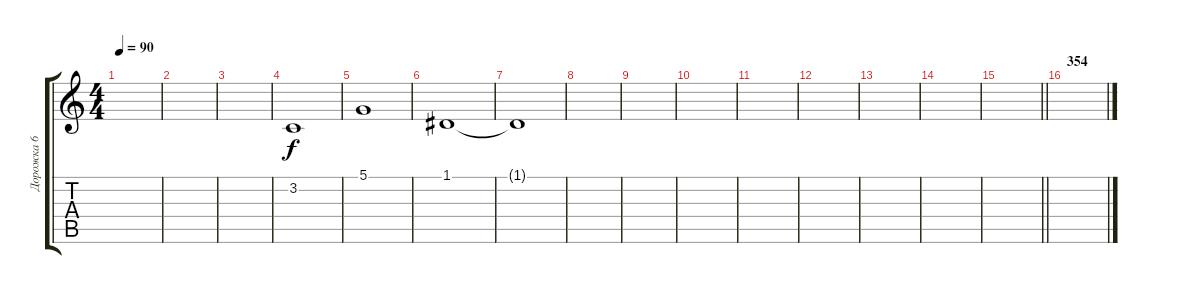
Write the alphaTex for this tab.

\track ("Дорожка 6" "Дорожка 6") {instrument lead6voice}
\staff {score tabs}
\tuning (D4 A3 F3 C3 G2 C2) {hide}
\ts (4 4)
\tempo 90
\clef g2
\ks c
|
|
|
3.2.1{instrument fx6goblins} |
5.1.1 |
1.1.1 |
1.1{t}.1 |
|
|
|
|
|
|
|
\barLineRight lightlight
|
\section ("" "354")
